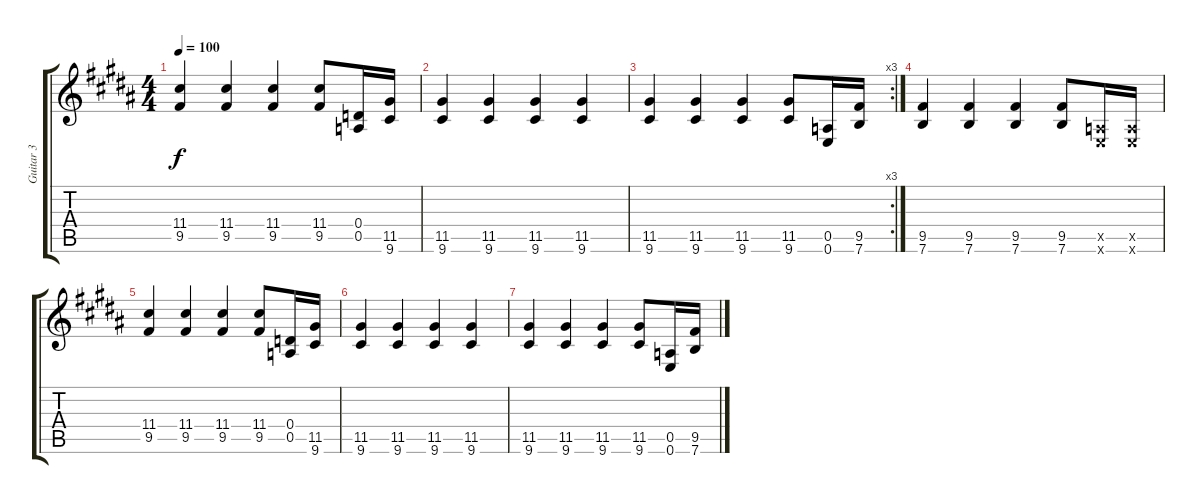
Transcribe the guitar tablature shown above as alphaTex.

\track ("Guitar 3" "Guitar 3") {instrument overdrivenguitar}
\staff {score tabs}
\tuning (E4 B3 G3 D3 A2 E2) {hide}
\ts (4 4)
\tempo 100
\clef g2
\ks b
(11.4 9.5).4{dy f} (11.4 9.5).4 (11.4 9.5).4 (11.4 9.5).8 (0.4 0.5).16 (11.5 9.6).16 |
(11.5 9.6).4 (11.5 9.6).4 (11.5 9.6).4 (11.5 9.6).4 |
\rc 3
(11.5 9.6).4 (11.5 9.6).4 (11.5 9.6).4 (11.5 9.6).8 (0.5 0.6).16 (9.5 7.6).16 |
(9.5 7.6).4 (9.5 7.6).4 (9.5 7.6).4 (9.5 7.6).8 (0.5{x} 0.6{x}).16 (0.5{x} 0.6{x}).16 |
(11.4 9.5).4 (11.4 9.5).4 (11.4 9.5).4 (11.4 9.5).8 (0.4 0.5).16 (11.5 9.6).16 |
(11.5 9.6).4 (11.5 9.6).4 (11.5 9.6).4 (11.5 9.6).4 |
(11.5 9.6).4 (11.5 9.6).4 (11.5 9.6).4 (11.5 9.6).8 (0.5 0.6).16 (9.5 7.6).16
